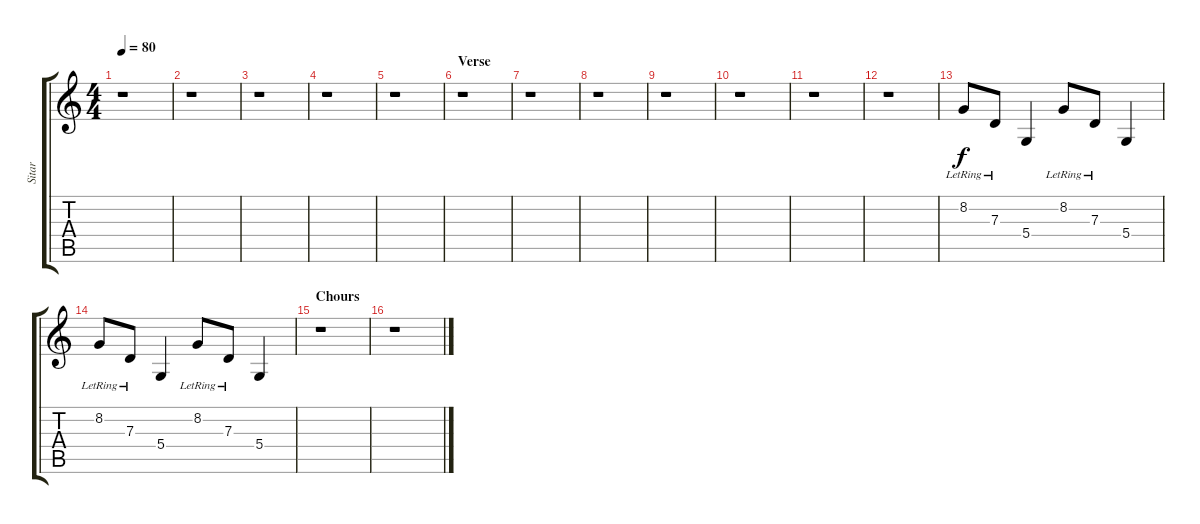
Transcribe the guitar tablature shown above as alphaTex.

\track ("Sitar" "Sitar") {instrument sitar}
\staff {score tabs}
\tuning (E4 B3 G3 D3 A2 E2) {hide}
\ts (4 4)
\tempo 80
\clef g2
\ks c
r.1{dy f} |
r.1 |
r.1 |
r.1 |
r.1 |
\section ("" "Verse")
r.1 |
r.1 |
r.1 |
r.1 |
r.1 |
r.1 |
r.1 |
8.2{lr}.8 7.3{lr}.8 5.4.4 8.2{lr}.8 7.3{lr}.8 5.4.4 |
8.2{lr}.8 7.3{lr}.8 5.4.4 8.2{lr}.8 7.3{lr}.8 5.4.4 |
\section ("" "Chours")
r.1 |
r.1
